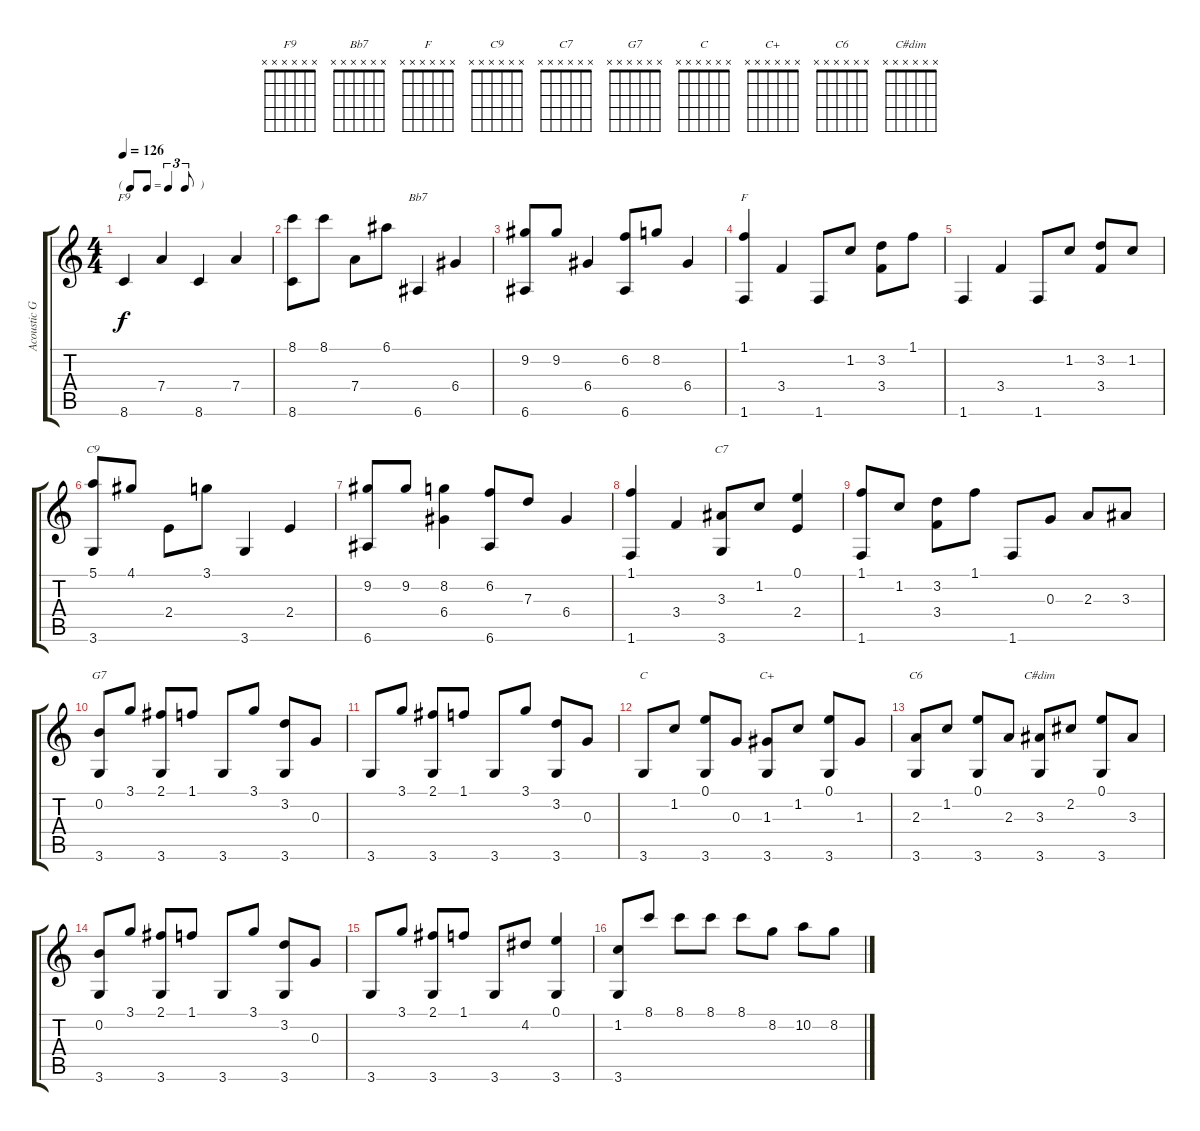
\track ("Acoustic Guitar" "Acoustic G") {instrument acousticguitarnylon}
\staff {score tabs}
\tuning (E4 B3 G3 D3 A2 E2) {hide}
\chord ("F9" x x x x x x)
\chord ("Bb7" x x x x x x)
\chord ("F" x x x x x x)
\chord ("C9" x x x x x x)
\chord ("C7" x x x x x x)
\chord ("G7" x x x x x x)
\chord ("C" x x x x x x)
\chord ("C+" x x x x x x)
\chord ("C6" x x x x x x)
\chord ("C#dim" x x x x x x)
\ts (4 4)
\tf triplet8th
\tempo 126
\clef g2
\ks c
8.6.4{ch "F9" dy f} 7.4.4 8.6.4 7.4.4 |
(8.1 8.6).8 8.1.8 7.4.8 6.1.8 6.6.4{ch "Bb7"} 6.4.4 |
(9.2 6.6).8 9.2.8 6.4.4 (6.2 6.6).8 8.2.8 6.4.4 |
(1.1 1.6).4{ch "F"} 3.4.4 1.6.8 1.2.8 (3.2 3.4).8 1.1.8 |
1.6.4 3.4.4 1.6.8 1.2.8 (3.2 3.4).8 1.2.8 |
(5.1 3.6).8{ch "C9"} 4.1.8 2.4.8 3.1.8 3.6.4 2.4.4 |
(9.2 6.6).8 9.2.8 (8.2 6.4).4 (6.2 6.6).8 7.3.8 6.4.4 |
(1.1 1.6).4 3.4.4 (3.3 3.6).8{ch "C7"} 1.2.8 (0.1 2.4).4 |
(1.1 1.6).8 1.2.8 (3.2 3.4).8 1.1.8 1.6.8 0.3.8 2.3.8 3.3.8 |
(0.2 3.6).8{ch "G7"} 3.1.8 (2.1 3.6).8 1.1.8 3.6.8 3.1.8 (3.2 3.6).8 0.3.8 |
3.6.8 3.1.8 (2.1 3.6).8 1.1.8 3.6.8 3.1.8 (3.2 3.6).8 0.3.8 |
3.6.8{ch "C"} 1.2.8 (0.1 3.6).8 0.3.8 (1.3 3.6).8{ch "C+"} 1.2.8 (0.1 3.6).8 1.3.8 |
(2.3 3.6).8{ch "C6"} 1.2.8 (0.1 3.6).8 2.3.8 (3.3 3.6).8{ch "C#dim"} 2.2.8 (0.1 3.6).8 3.3.8 |
(0.2 3.6).8 3.1.8 (2.1 3.6).8 1.1.8 3.6.8 3.1.8 (3.2 3.6).8 0.3.8 |
3.6.8 3.1.8 (2.1 3.6).8 1.1.8 3.6.8 4.2.8 (0.1 3.6).4 |
(1.2 3.6).8 8.1.8 8.1.8 8.1.8 8.1.8 8.2.8 10.2.8 8.2.8
